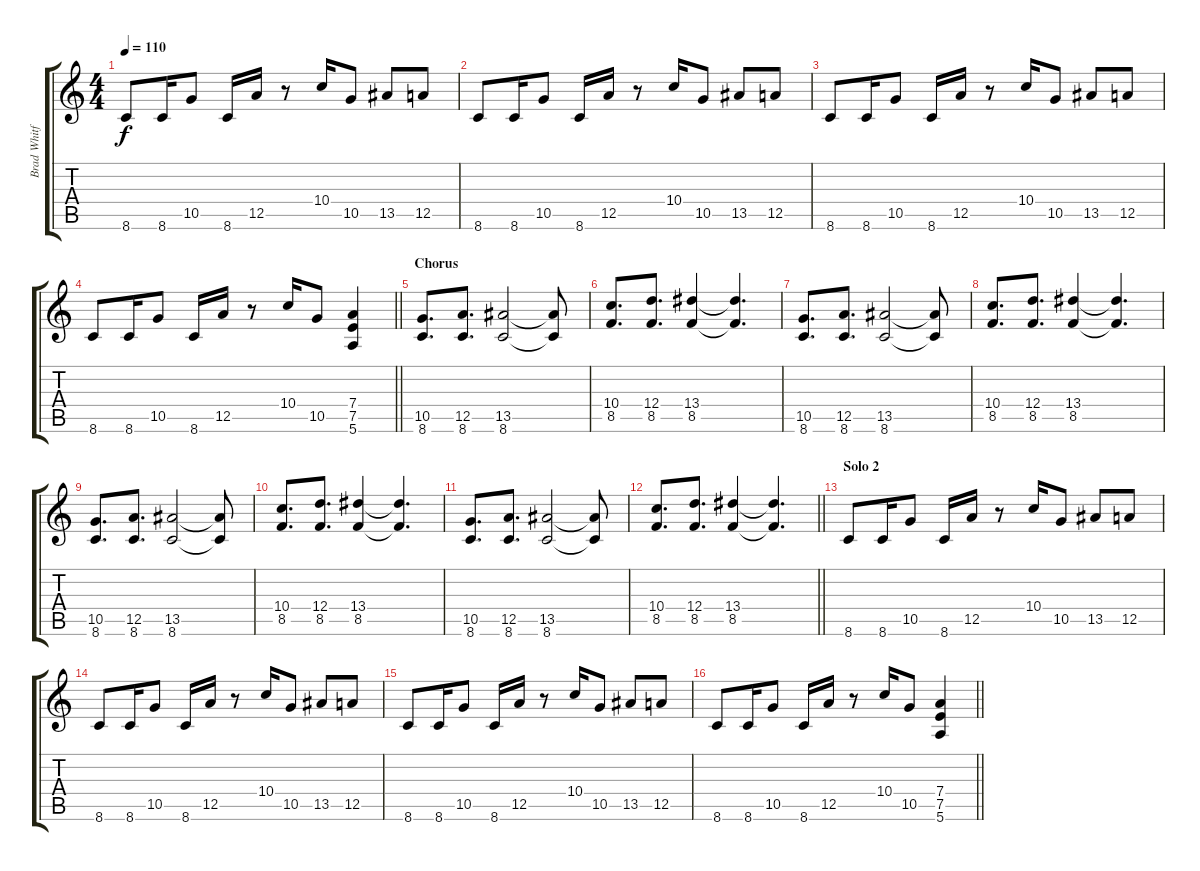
\track ("Brad Whitford - Guitar" "Brad Whitf") {instrument overdrivenguitar}
\staff {score tabs}
\tuning (E4 B3 G3 D3 A2 E2) {hide}
\ts (4 4)
\tempo 110
\clef g2
\ks c
8.6.8{dy f} 8.6.16 10.5.8 8.6.16 12.5.16 r.8 10.4.16 10.5.8 13.5.8 12.5.8 |
8.6.8 8.6.16 10.5.8 8.6.16 12.5.16 r.8 10.4.16 10.5.8 13.5.8 12.5.8 |
8.6.8 8.6.16 10.5.8 8.6.16 12.5.16 r.8 10.4.16 10.5.8 13.5.8 12.5.8 |
\barLineRight lightlight
8.6.8 8.6.16 10.5.8 8.6.16 12.5.16 r.8 10.4.16 10.5.8 (7.4 7.5 5.6).4 |
\section ("" "Chorus")
(10.5 8.6).8{d} (12.5 8.6).8{d} (13.5 8.6).2 (13.5{t} 8.6{t}).8 |
(10.4 8.5).8{d} (12.4 8.5).8{d} (13.4 8.5).4 (13.4{t} 8.5{t}).4{d} |
(10.5 8.6).8{d} (12.5 8.6).8{d} (13.5 8.6).2 (13.5{t} 8.6{t}).8 |
(10.4 8.5).8{d} (12.4 8.5).8{d} (13.4 8.5).4 (13.4{t} 8.5{t}).4{d} |
(10.5 8.6).8{d} (12.5 8.6).8{d} (13.5 8.6).2 (13.5{t} 8.6{t}).8 |
(10.4 8.5).8{d} (12.4 8.5).8{d} (13.4 8.5).4 (13.4{t} 8.5{t}).4{d} |
(10.5 8.6).8{d} (12.5 8.6).8{d} (13.5 8.6).2 (13.5{t} 8.6{t}).8 |
\barLineRight lightlight
(10.4 8.5).8{d} (12.4 8.5).8{d} (13.4 8.5).4 (13.4{t} 8.5{t}).4{d} |
\section ("" "Solo 2")
8.6.8 8.6.16 10.5.8 8.6.16 12.5.16 r.8 10.4.16 10.5.8 13.5.8 12.5.8 |
8.6.8 8.6.16 10.5.8 8.6.16 12.5.16 r.8 10.4.16 10.5.8 13.5.8 12.5.8 |
8.6.8 8.6.16 10.5.8 8.6.16 12.5.16 r.8 10.4.16 10.5.8 13.5.8 12.5.8 |
\barLineRight lightlight
8.6.8 8.6.16 10.5.8 8.6.16 12.5.16 r.8 10.4.16 10.5.8 (7.4 7.5 5.6).4
